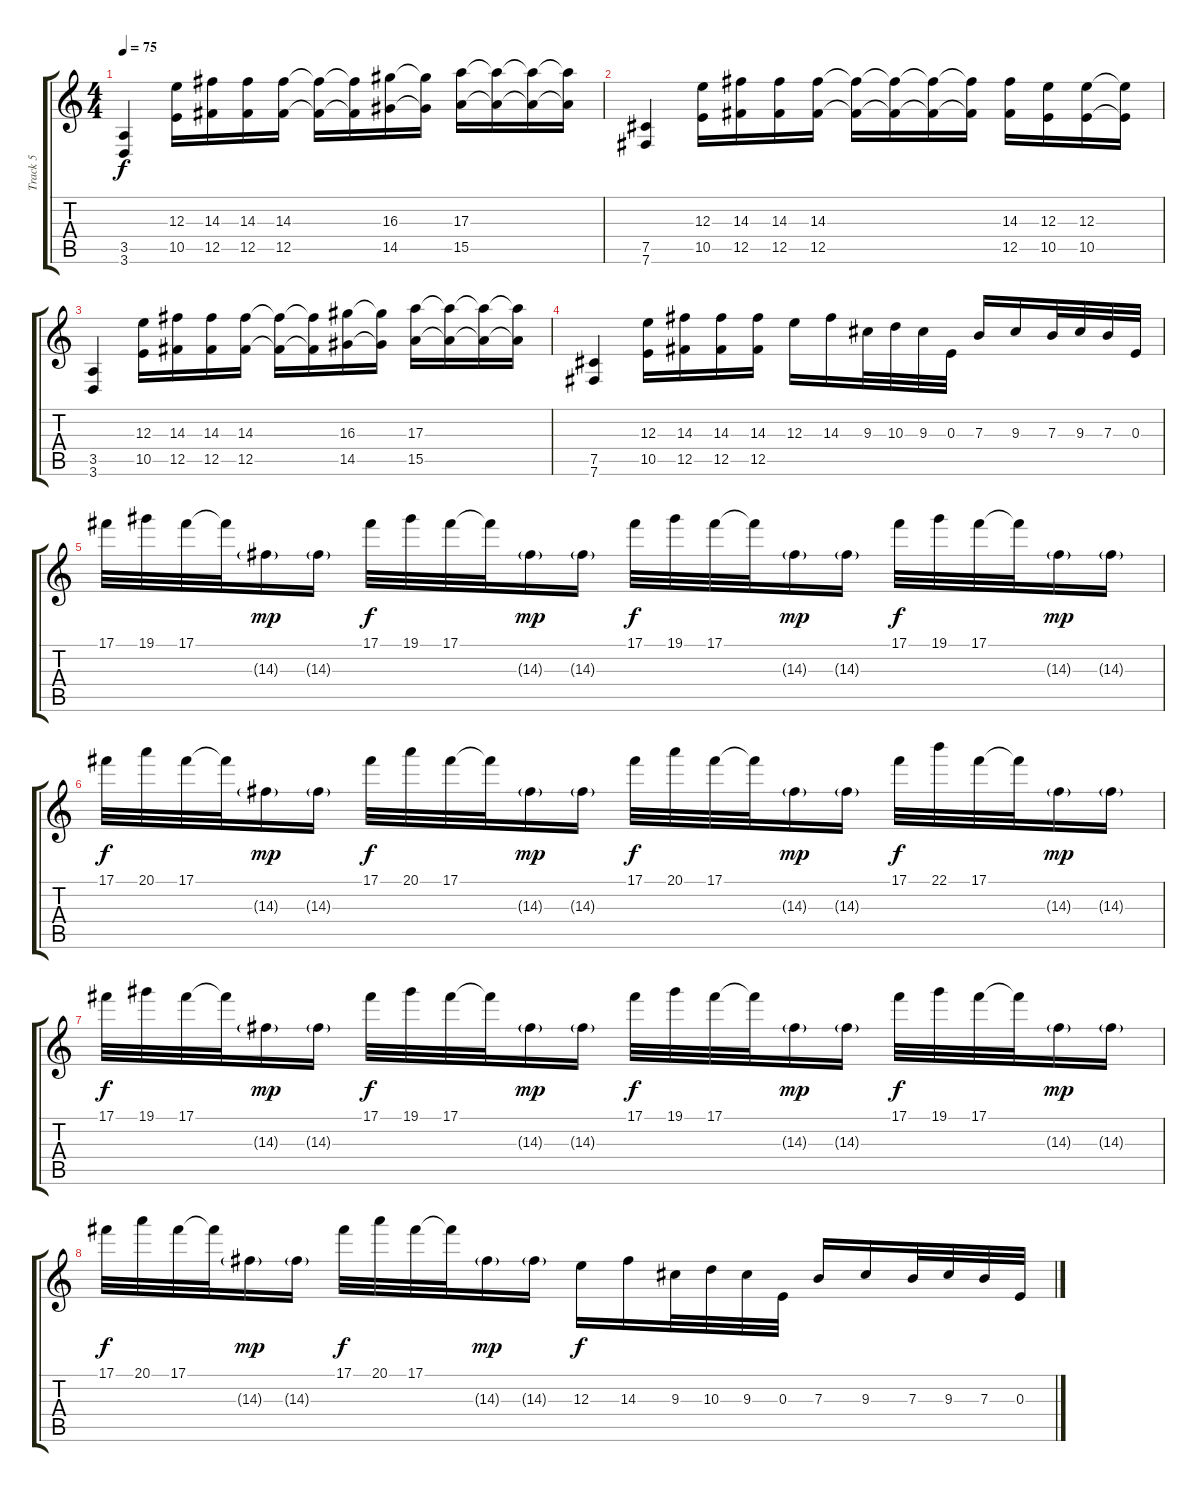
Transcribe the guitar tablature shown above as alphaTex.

\track ("Track 5" "Track 5") {instrument distortionguitar}
\staff {score tabs}
\tuning (Db4 Ab3 E3 B2 Gb2 B1) {hide}
\ts (4 4)
\tempo 75
\clef g2
\ks c
(3.5 3.6).4{dy f} (12.3 10.5).16 (14.3 12.5).16 (14.3 12.5).16 (14.3 12.5).16 (14.3{t} 12.5{t}).16 (14.3{t} 12.5{t}).16 (16.3 14.5).16 (16.3{t} 14.5{t}).16 (17.3 15.5).16 (17.3{t} 15.5{t}).16 (17.3{t} 15.5{t}).16 (17.3{t} 15.5{t}).16 |
(7.5 7.6).4 (12.3 10.5).16 (14.3 12.5).16 (14.3 12.5).16 (14.3 12.5).16 (14.3{t} 12.5{t}).16 (14.3{t} 12.5{t}).16 (14.3{t} 12.5{t}).16 (14.3{t} 12.5{t}).16 (14.3 12.5).16 (12.3 10.5).16 (12.3 10.5).16 (12.3{t} 10.5{t}).16 |
(3.5 3.6).4 (12.3 10.5).16 (14.3 12.5).16 (14.3 12.5).16 (14.3 12.5).16 (14.3{t} 12.5{t}).16 (14.3{t} 12.5{t}).16 (16.3 14.5).16 (16.3{t} 14.5{t}).16 (17.3 15.5).16 (17.3{t} 15.5{t}).16 (17.3{t} 15.5{t}).16 (17.3{t} 15.5{t}).16 |
(7.5 7.6).4 (12.3 10.5).16 (14.3 12.5).16 (14.3 12.5).16 (14.3 12.5).16 12.3.16 14.3.16 9.3.32 10.3.32 9.3.32 0.3.32 7.3.16 9.3.16 7.3.32 9.3.32 7.3.32 0.3.32 |
17.1.32 19.1.32 17.1.32 17.1{t}.32 14.3{g}.16{dy mp} 14.3{g}.16 17.1.32{dy f} 19.1.32 17.1.32 17.1{t}.32 14.3{g}.16{dy mp} 14.3{g}.16 17.1.32{dy f} 19.1.32 17.1.32 17.1{t}.32 14.3{g}.16{dy mp} 14.3{g}.16 17.1.32{dy f} 19.1.32 17.1.32 17.1{t}.32 14.3{g}.16{dy mp} 14.3{g}.16 |
17.1.32{dy f} 20.1.32 17.1.32 17.1{t}.32 14.3{g}.16{dy mp} 14.3{g}.16 17.1.32{dy f} 20.1.32 17.1.32 17.1{t}.32 14.3{g}.16{dy mp} 14.3{g}.16 17.1.32{dy f} 20.1.32 17.1.32 17.1{t}.32 14.3{g}.16{dy mp} 14.3{g}.16 17.1.32{dy f} 22.1.32 17.1.32 17.1{t}.32 14.3{g}.16{dy mp} 14.3{g}.16 |
17.1.32{dy f} 19.1.32 17.1.32 17.1{t}.32 14.3{g}.16{dy mp} 14.3{g}.16 17.1.32{dy f} 19.1.32 17.1.32 17.1{t}.32 14.3{g}.16{dy mp} 14.3{g}.16 17.1.32{dy f} 19.1.32 17.1.32 17.1{t}.32 14.3{g}.16{dy mp} 14.3{g}.16 17.1.32{dy f} 19.1.32 17.1.32 17.1{t}.32 14.3{g}.16{dy mp} 14.3{g}.16 |
17.1.32{dy f} 20.1.32 17.1.32 17.1{t}.32 14.3{g}.16{dy mp} 14.3{g}.16 17.1.32{dy f} 20.1.32 17.1.32 17.1{t}.32 14.3{g}.16{dy mp} 14.3{g}.16 12.3.16{dy f} 14.3.16 9.3.32 10.3.32 9.3.32 0.3.32 7.3.16 9.3.16 7.3.32 9.3.32 7.3.32 0.3.32
